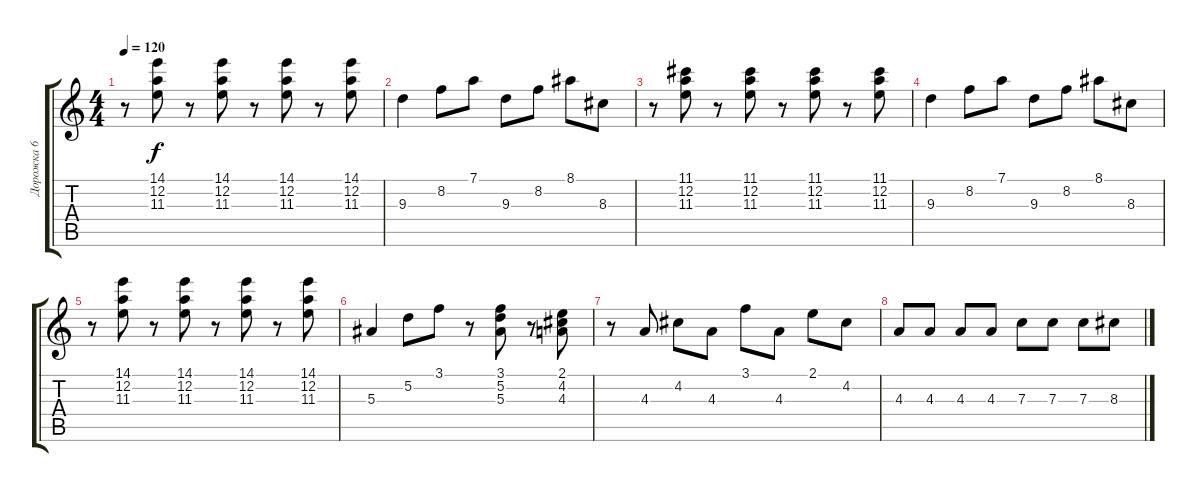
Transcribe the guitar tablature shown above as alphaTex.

\track ("Дорожка 6" "Дорожка 6") {instrument acousticguitarsteel}
\staff {score tabs}
\tuning (D4 A3 F3 C3 G2 D2) {hide}
\ts (4 4)
\tempo 120
\clef g2
\ks c
r.8{dy f} (14.1 12.2 11.3).8 r.8 (14.1 12.2 11.3).8 r.8 (14.1 12.2 11.3).8 r.8 (14.1 12.2 11.3).8 |
9.3.4 8.2.8 7.1.8 9.3.8 8.2.8 8.1.8 8.3.8 |
r.8 (11.1 12.2 11.3).8 r.8 (11.1 12.2 11.3).8 r.8 (11.1 12.2 11.3).8 r.8 (11.1 12.2 11.3).8 |
9.3.4 8.2.8 7.1.8 9.3.8 8.2.8 8.1.8 8.3.8 |
r.8 (14.1 12.2 11.3).8 r.8 (14.1 12.2 11.3).8 r.8 (14.1 12.2 11.3).8 r.8 (14.1 12.2 11.3).8 |
5.3.4 5.2.8 3.1.8 r.8 (3.1 5.2 5.3).8 r.8 (2.1 4.2 4.3).8 |
r.8 4.3.8 4.2.8 4.3.8 3.1.8 4.3.8 2.1.8 4.2.8 |
4.3.8 4.3.8 4.3.8 4.3.8 7.3.8 7.3.8 7.3.8 8.3.8
